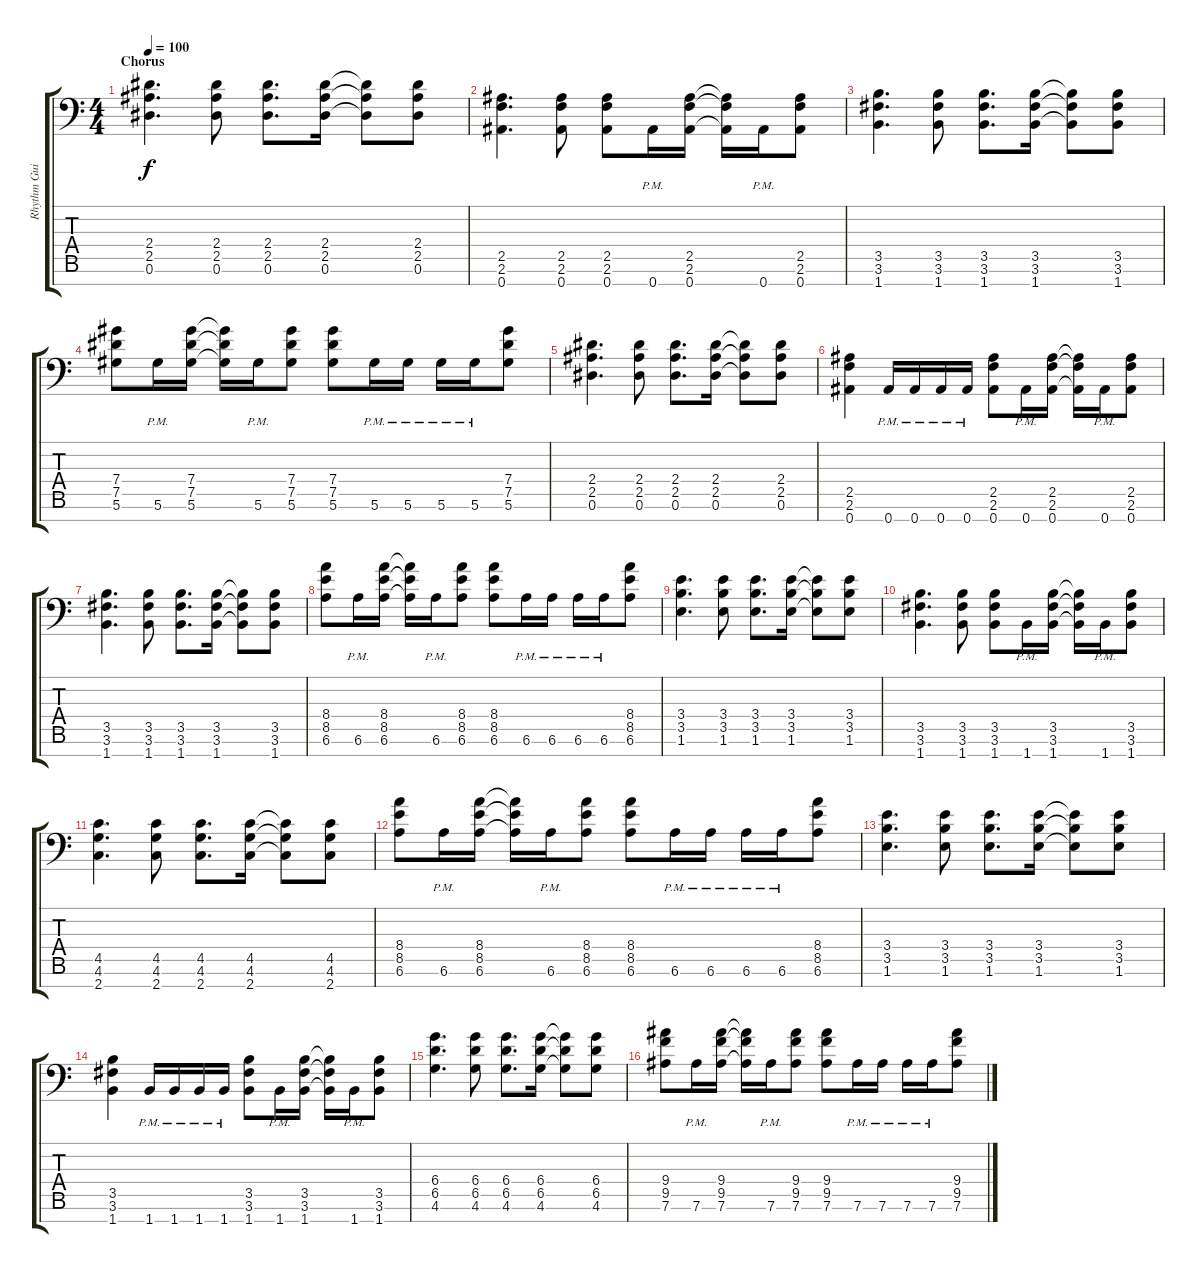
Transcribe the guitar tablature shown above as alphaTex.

\track ("Rhythm Guitar" "Rhythm Gui") {instrument distortionguitar}
\staff {score tabs}
\tuning (Eb4 Bb3 Gb3 Db3 Ab2 Eb2 Bb1) {hide}
\ts (4 4)
\section ("" "Chorus")
\tempo 100
\clef f4
\ks c
(2.4 2.5 0.6).4{d dy f} (2.4 2.5 0.6).8 (2.4 2.5 0.6).8{d} (2.4 2.5 0.6).16 (2.4{t} 2.5{t} 0.6{t}).8 (2.4 2.5 0.6).8 |
(2.5 2.6 0.7).4{d} (2.5 2.6 0.7).8 (2.5 2.6 0.7).8 0.7{pm}.16 (2.5 2.6 0.7).16 (2.5{t} 2.6{t} 0.7{t}).16 0.7{pm}.16 (2.5 2.6 0.7).8 |
(3.5 3.6 1.7).4{d} (3.5 3.6 1.7).8 (3.5 3.6 1.7).8{d} (3.5 3.6 1.7).16 (3.5{t} 3.6{t} 1.7{t}).8 (3.5 3.6 1.7).8 |
(7.4 7.5 5.6).8 5.6{pm}.16 (7.4 7.5 5.6).16 (7.4{t} 7.5{t} 5.6{t}).16 5.6{pm}.16 (7.4 7.5 5.6).8 (7.4 7.5 5.6).8 5.6{pm}.16 5.6{pm}.16 5.6{pm}.16 5.6{pm}.16 (7.4 7.5 5.6).8 |
(2.4 2.5 0.6).4{d} (2.4 2.5 0.6).8 (2.4 2.5 0.6).8{d} (2.4 2.5 0.6).16 (2.4{t} 2.5{t} 0.6{t}).8 (2.4 2.5 0.6).8 |
(2.5 2.6 0.7).4 0.7{pm}.16 0.7{pm}.16 0.7{pm}.16 0.7{pm}.16 (2.5 2.6 0.7).8 0.7{pm}.16 (2.5 2.6 0.7).16 (2.5{t} 2.6{t} 0.7{t}).16 0.7{pm}.16 (2.5 2.6 0.7).8 |
(3.5 3.6 1.7).4{d} (3.5 3.6 1.7).8 (3.5 3.6 1.7).8{d} (3.5 3.6 1.7).16 (3.5{t} 3.6{t} 1.7{t}).8 (3.5 3.6 1.7).8 |
(8.4 8.5 6.6).8 6.6{pm}.16 (8.4 8.5 6.6).16 (8.4{t} 8.5{t} 6.6{t}).16 6.6{pm}.16 (8.4 8.5 6.6).8 (8.4 8.5 6.6).8 6.6{pm}.16 6.6{pm}.16 6.6{pm}.16 6.6{pm}.16 (8.4 8.5 6.6).8 |
(3.4 3.5 1.6).4{d} (3.4 3.5 1.6).8 (3.4 3.5 1.6).8{d} (3.4 3.5 1.6).16 (3.4{t} 3.5{t} 1.6{t}).8 (3.4 3.5 1.6).8 |
(3.5 3.6 1.7).4{d} (3.5 3.6 1.7).8 (3.5 3.6 1.7).8 1.7{pm}.16 (3.5 3.6 1.7).16 (3.5{t} 3.6{t} 1.7{t}).16 1.7{pm}.16 (3.5 3.6 1.7).8 |
(4.5 4.6 2.7).4{d} (4.5 4.6 2.7).8 (4.5 4.6 2.7).8{d} (4.5 4.6 2.7).16 (4.5{t} 4.6{t} 2.7{t}).8 (4.5 4.6 2.7).8 |
(8.4 8.5 6.6).8 6.6{pm}.16 (8.4 8.5 6.6).16 (8.4{t} 8.5{t} 6.6{t}).16 6.6{pm}.16 (8.4 8.5 6.6).8 (8.4 8.5 6.6).8 6.6{pm}.16 6.6{pm}.16 6.6{pm}.16 6.6{pm}.16 (8.4 8.5 6.6).8 |
(3.4 3.5 1.6).4{d} (3.4 3.5 1.6).8 (3.4 3.5 1.6).8{d} (3.4 3.5 1.6).16 (3.4{t} 3.5{t} 1.6{t}).8 (3.4 3.5 1.6).8 |
(3.5 3.6 1.7).4 1.7{pm}.16 1.7{pm}.16 1.7{pm}.16 1.7{pm}.16 (3.5 3.6 1.7).8 1.7{pm}.16 (3.5 3.6 1.7).16 (3.5{t} 3.6{t} 1.7{t}).16 1.7{pm}.16 (3.5 3.6 1.7).8 |
(6.4 6.5 4.6).4{d} (6.4 6.5 4.6).8 (6.4 6.5 4.6).8{d} (6.4 6.5 4.6).16 (6.4{t} 6.5{t} 4.6{t}).8 (6.4 6.5 4.6).8 |
(9.4 9.5 7.6).8 7.6{pm}.16 (9.4 9.5 7.6).16 (9.4{t} 9.5{t} 7.6{t}).16 7.6{pm}.16 (9.4 9.5 7.6).8 (9.4 9.5 7.6).8 7.6{pm}.16 7.6{pm}.16 7.6{pm}.16 7.6{pm}.16 (9.4 9.5 7.6).8
